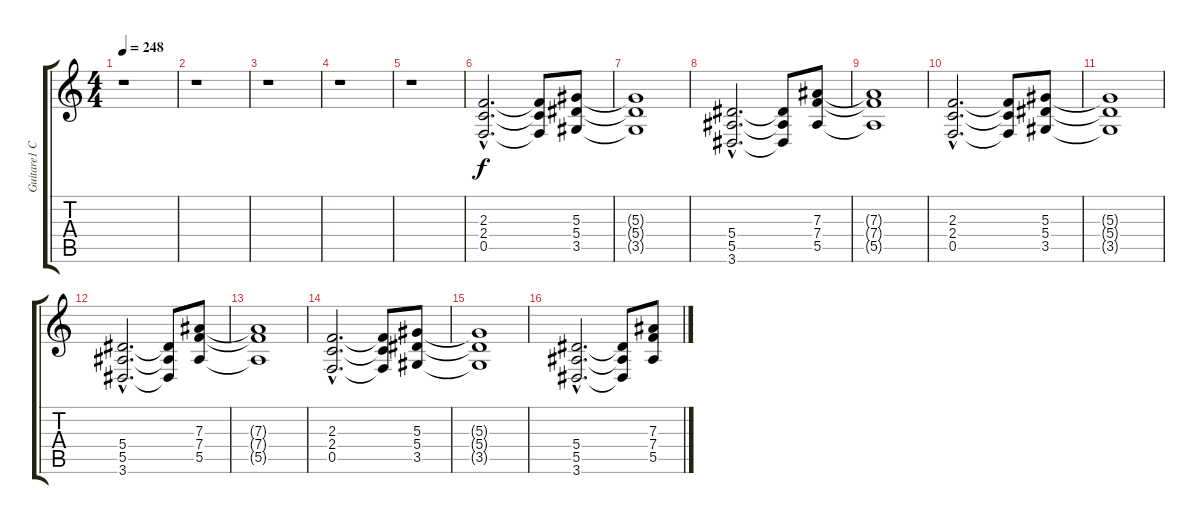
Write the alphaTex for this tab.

\track ("Guitare1 C 61-62 a voir" "Guitare1 C") {instrument overdrivenguitar}
\staff {score tabs}
\tuning (C4 G3 Eb3 Bb2 F2 C2) {hide}
\ts (4 4)
\tempo 248
\clef g2
\ks c
r.1{dy f} |
r.1 |
r.1 |
r.1 |
r.1 |
(2.3{hac} 2.4{hac} 0.5{hac}).2{d} (2.3{t} 2.4{t} 0.5{t}).8 (5.3 5.4 3.5).8 |
(5.3{t} 5.4{t} 3.5{t}).1 |
(5.4{hac} 5.5{hac} 3.6{hac}).2{d} (5.4{t} 5.5{t} 3.6{t}).8 (7.3 7.4 5.5).8 |
(7.3{t} 7.4{t} 5.5{t}).1 |
(2.3{hac} 2.4{hac} 0.5{hac}).2{d} (2.3{t} 2.4{t} 0.5{t}).8 (5.3 5.4 3.5).8 |
(5.3{t} 5.4{t} 3.5{t}).1 |
(5.4{hac} 5.5{hac} 3.6{hac}).2{d} (5.4{t} 5.5{t} 3.6{t}).8 (7.3 7.4 5.5).8 |
(7.3{t} 7.4{t} 5.5{t}).1 |
(2.3{hac} 2.4{hac} 0.5{hac}).2{d} (2.3{t} 2.4{t} 0.5{t}).8 (5.3 5.4 3.5).8 |
(5.3{t} 5.4{t} 3.5{t}).1 |
(5.4{hac} 5.5{hac} 3.6{hac}).2{d} (5.4{t} 5.5{t} 3.6{t}).8 (7.3 7.4 5.5).8
